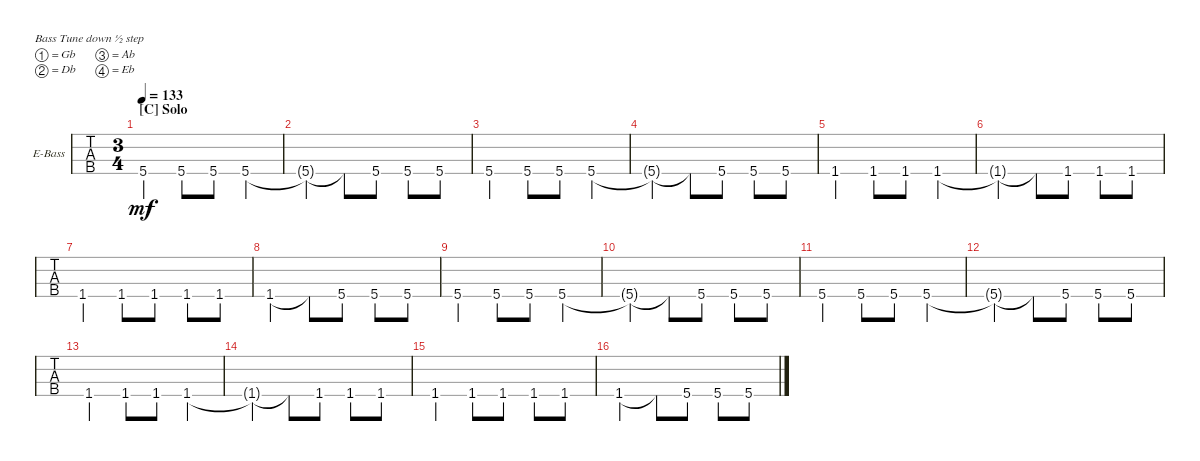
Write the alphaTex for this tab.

\bracketExtendMode groupsimilarinstruments
\firstSystemTrackNameOrientation horizontal
\otherSystemsTrackNameOrientation horizontal
\track ("Bass" "E-Bass") {instrument electricbassfinger}
\staff {tabs}
\tuning (Gb2 Db2 Ab1 Eb1)
\ts (3 4)
\section ("C" "Solo")
\tempo 133
\clef f4
\scale
0.322222
\ks c
5.4.4{dy mf} 5.4.8 5.4.8 5.4.4 |
\scale
0.322222 5.4{t}.4 5.4{t}.8 5.4.8 5.4.8 5.4.8 |
\scale
0.333333 5.4.4 5.4.8 5.4.8 5.4.4 |
\scale
0.333333 5.4{t}.4 5.4{t}.8 5.4.8 5.4.8 5.4.8 |
\scale
0.333333 1.4.4 1.4.8 1.4.8 1.4.4 |
\scale
0.333333 1.4{t}.4 1.4{t}.8 1.4.8 1.4.8 1.4.8 |
\scale
0.333333 1.4.4 1.4.8 1.4.8 1.4.8 1.4.8 |
\scale
0.333333 1.4.4 1.4{t}.8 5.4.8 5.4.8 5.4.8 |
\scale
0.333333 5.4.4 5.4.8 5.4.8 5.4.4 |
\scale
0.333333 5.4{t}.4 5.4{t}.8 5.4.8 5.4.8 5.4.8 |
\scale
0.333333 5.4.4 5.4.8 5.4.8 5.4.4 |
\scale
0.333333 5.4{t}.4 5.4{t}.8 5.4.8 5.4.8 5.4.8 |
\scale
0.333333 1.4.4 1.4.8 1.4.8 1.4.4 |
\scale
0.333333 1.4{t}.4 1.4{t}.8 1.4.8 1.4.8 1.4.8 |
\scale
0.333333 1.4.4 1.4.8 1.4.8 1.4.8 1.4.8 |
\scale
0.333333 1.4.4 1.4{t}.8 5.4.8 5.4.8 5.4.8
